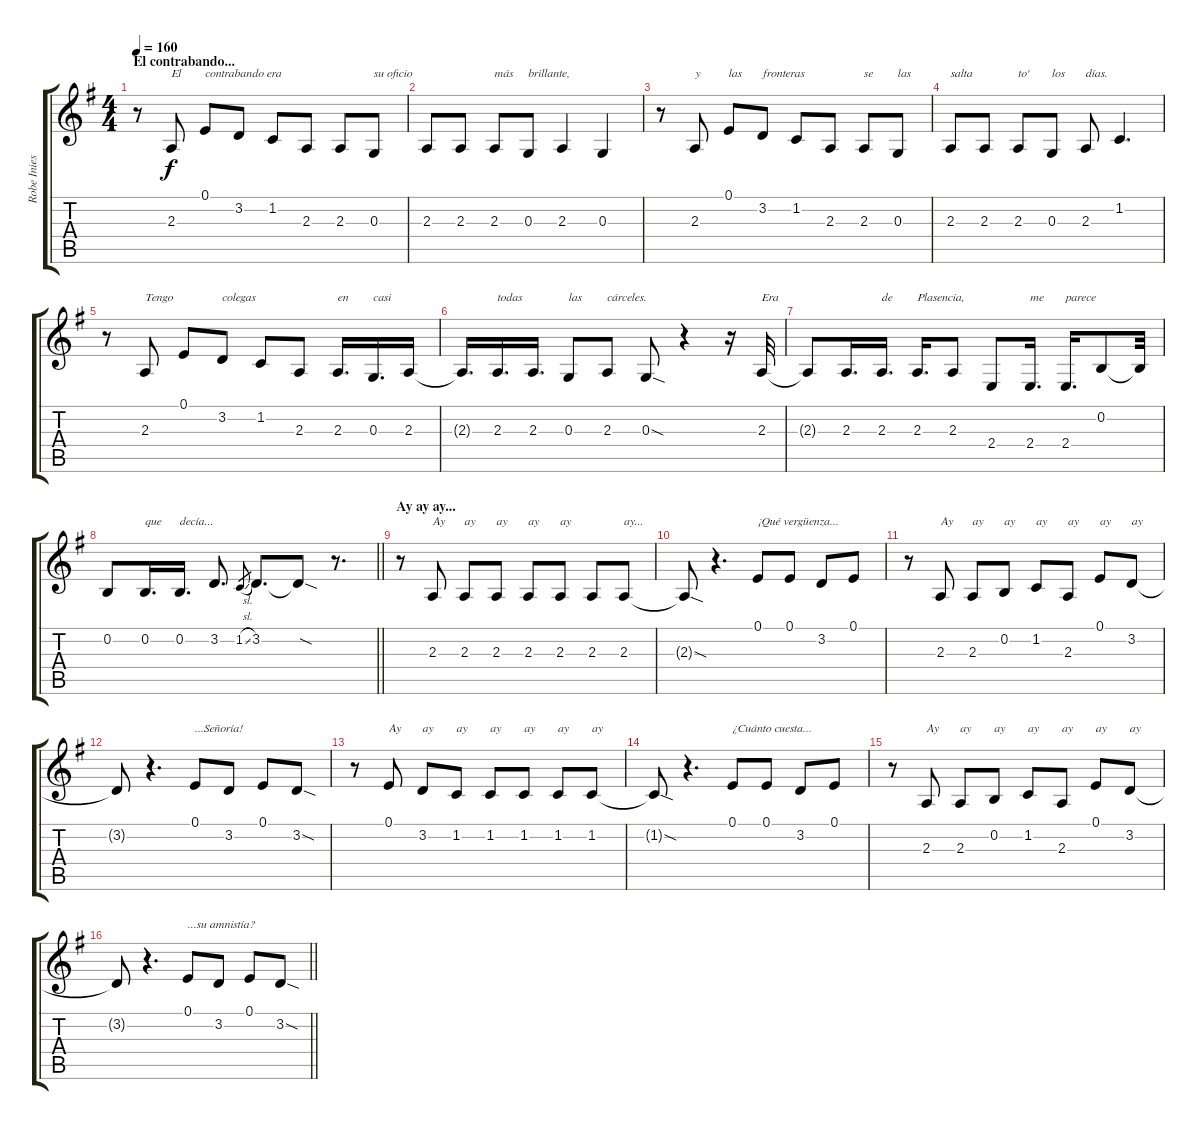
\track ("Robe Iniesta - Voz" "Robe Inies") {instrument oboe}
\staff {score tabs}
\tuning (E4 B3 G3 D3 A2 E2) {hide}
\ts (4 4)
\section ("" "El contrabando...")
\tempo 160
\clef g2
\ks eminor
r.8{dy f} 2.3.8{txt "El"} 0.1.8{txt "contrabando era"} 3.2.8 1.2.8 2.3.8 2.3.8 0.3.8{txt "su oficio"} |
2.3.8 2.3.8 2.3.8{txt "más"} 0.3.8{txt "brillante,"} 2.3.4 0.3.4 |
r.8 2.3.8{txt "y"} 0.1.8{txt "las"} 3.2.8{txt "fronteras"} 1.2.8 2.3.8 2.3.8{txt "se"} 0.3.8{txt "las"} |
2.3.8{txt "salta"} 2.3.8 2.3.8{txt "to'"} 0.3.8{txt "los"} 2.3.8{txt "días."} 1.2.4{d} |
r.8 2.3.8{txt "Tengo"} 0.1.8 3.2.8{txt "colegas"} 1.2.8 2.3.8 2.3.16{d txt "en"} 0.3.16{d txt "casi"} 2.3.16 |
2.3{t}.16{d} 2.3.16{d txt "todas"} 2.3.16{d} 0.3.8{txt "las"} 2.3.8{txt "cárceles."} 0.3{sod}.8 r.4 r.16 2.3.32{txt "Era"} |
2.3{t}.8 2.3.16{d} 2.3.16{d txt "de"} 2.3.16{d txt "Plasencia,"} 2.3.8 2.4.8 2.4.16{d txt "me"} 2.4.16{d txt "parece"} 0.2.8 0.2{t}.32 |
\barLineRight lightlight
0.2.8 0.2.16{d txt "que"} 0.2.16{d txt "decía..."} 3.2.8{d} 1.2{sl}.8{gr} 3.2.8{d} 3.2{sod t}.8 r.8{d} |
\section ("" "Ay ay ay...")
r.8 2.3.8{txt "Ay"} 2.3.8{txt "ay"} 2.3.8{txt "ay"} 2.3.8{txt "ay"} 2.3.8{txt "ay"} 2.3.8 2.3.8{txt "ay..."} |
2.3{sod t}.8 r.4{d} 0.1.8{txt "¡Qué vergüenza..."} 0.1.8 3.2.8 0.1.8 |
r.8 2.3.8{txt "Ay"} 2.3.8{txt "ay"} 0.2.8{txt "ay"} 1.2.8{txt "ay"} 2.3.8{txt "ay"} 0.1.8{txt "ay"} 3.2.8{txt "ay"} |
3.2{t}.8 r.4{d} 0.1.8{txt "...Señoría!"} 3.2.8 0.1.8 3.2{sod}.8 |
r.8 0.1.8{txt "Ay"} 3.2.8{txt "ay"} 1.2.8{txt "ay"} 1.2.8{txt "ay"} 1.2.8{txt "ay"} 1.2.8{txt "ay"} 1.2.8{txt "ay"} |
1.2{sod t}.8 r.4{d} 0.1.8{txt "¿Cuánto cuesta..."} 0.1.8 3.2.8 0.1.8 |
r.8 2.3.8{txt "Ay"} 2.3.8{txt "ay"} 0.2.8{txt "ay"} 1.2.8{txt "ay"} 2.3.8{txt "ay"} 0.1.8{txt "ay"} 3.2.8{txt "ay"} |
\barLineRight lightlight
3.2{t}.8 r.4{d} 0.1.8{txt "...su amnistía?"} 3.2.8 0.1.8 3.2{sod}.8
